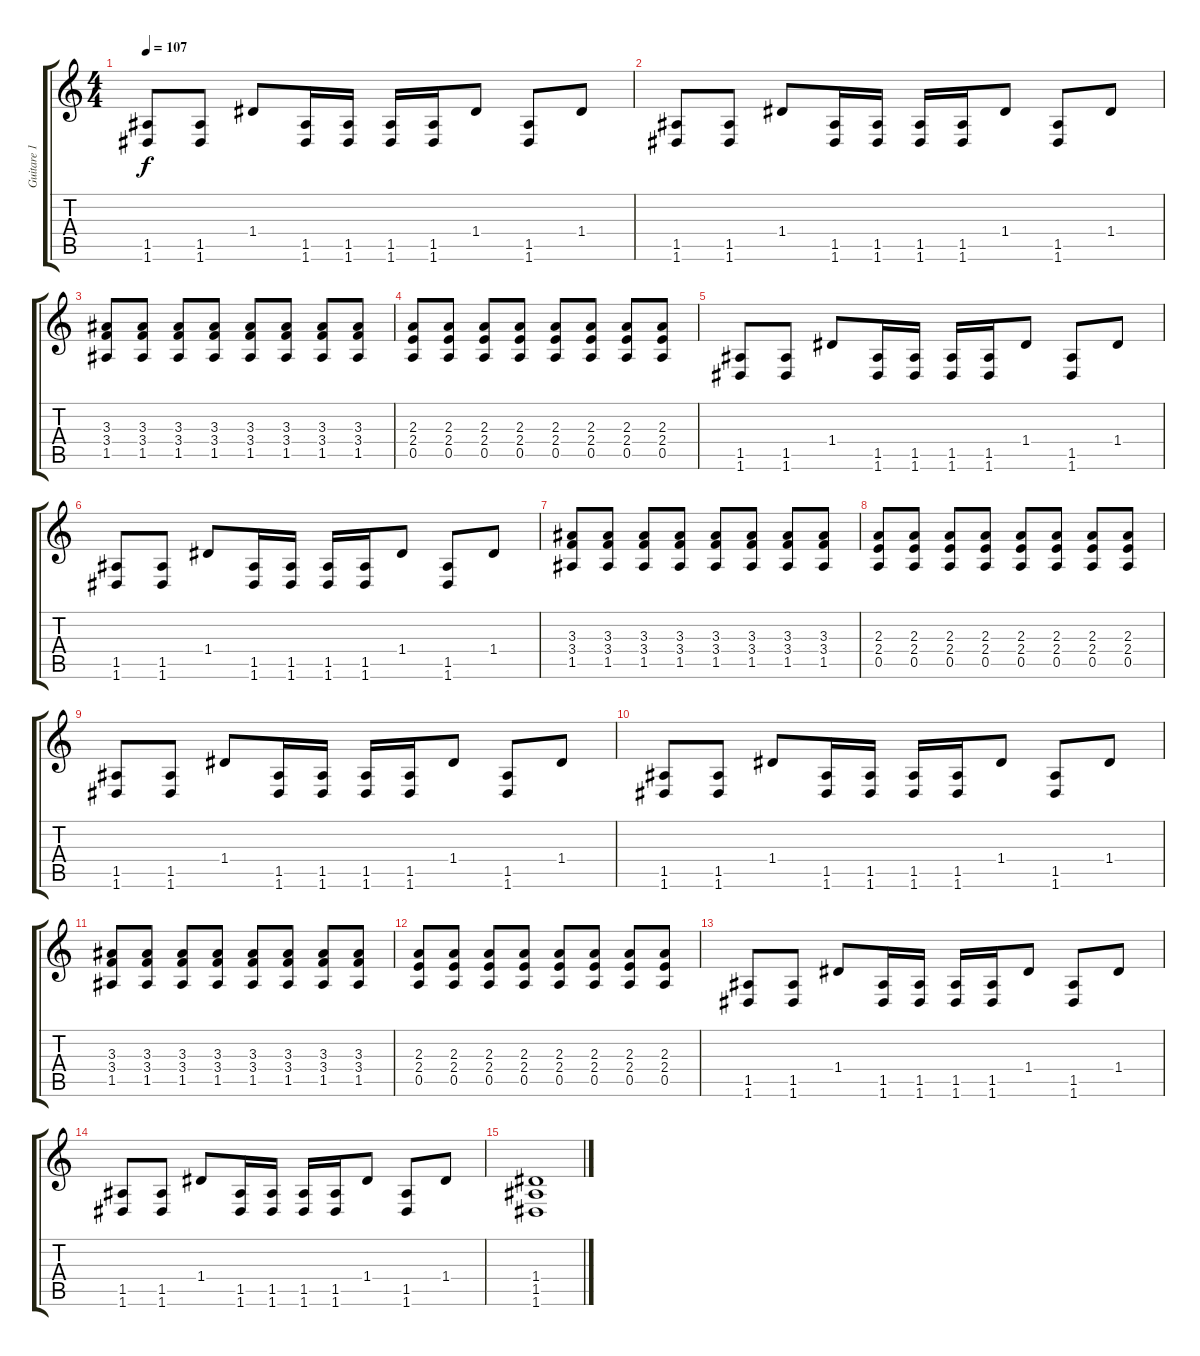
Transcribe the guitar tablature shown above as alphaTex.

\track ("Guitare 1" "Guitare 1") {instrument distortionguitar}
\staff {score tabs}
\tuning (E4 B3 G3 D3 A2 D2) {hide}
\ts (4 4)
\tempo 107
\clef g2
\ks c
(1.5 1.6).8{dy f} (1.5 1.6).8 1.4.8 (1.5 1.6).16 (1.5 1.6).16 (1.5 1.6).16 (1.5 1.6).16 1.4.8 (1.5 1.6).8 1.4.8 |
(1.5 1.6).8 (1.5 1.6).8 1.4.8 (1.5 1.6).16 (1.5 1.6).16 (1.5 1.6).16 (1.5 1.6).16 1.4.8 (1.5 1.6).8 1.4.8 |
(3.3 3.4 1.5).8 (3.3 3.4 1.5).8 (3.3 3.4 1.5).8 (3.3 3.4 1.5).8 (3.3 3.4 1.5).8 (3.3 3.4 1.5).8 (3.3 3.4 1.5).8 (3.3 3.4 1.5).8 |
(2.3 2.4 0.5).8 (2.3 2.4 0.5).8 (2.3 2.4 0.5).8 (2.3 2.4 0.5).8 (2.3 2.4 0.5).8 (2.3 2.4 0.5).8 (2.3 2.4 0.5).8 (2.3 2.4 0.5).8 |
(1.5 1.6).8 (1.5 1.6).8 1.4.8 (1.5 1.6).16 (1.5 1.6).16 (1.5 1.6).16 (1.5 1.6).16 1.4.8 (1.5 1.6).8 1.4.8 |
(1.5 1.6).8 (1.5 1.6).8 1.4.8 (1.5 1.6).16 (1.5 1.6).16 (1.5 1.6).16 (1.5 1.6).16 1.4.8 (1.5 1.6).8 1.4.8 |
(3.3 3.4 1.5).8 (3.3 3.4 1.5).8 (3.3 3.4 1.5).8 (3.3 3.4 1.5).8 (3.3 3.4 1.5).8 (3.3 3.4 1.5).8 (3.3 3.4 1.5).8 (3.3 3.4 1.5).8 |
(2.3 2.4 0.5).8 (2.3 2.4 0.5).8 (2.3 2.4 0.5).8 (2.3 2.4 0.5).8 (2.3 2.4 0.5).8 (2.3 2.4 0.5).8 (2.3 2.4 0.5).8 (2.3 2.4 0.5).8 |
(1.5 1.6).8 (1.5 1.6).8 1.4.8 (1.5 1.6).16 (1.5 1.6).16 (1.5 1.6).16 (1.5 1.6).16 1.4.8 (1.5 1.6).8 1.4.8 |
(1.5 1.6).8 (1.5 1.6).8 1.4.8 (1.5 1.6).16 (1.5 1.6).16 (1.5 1.6).16 (1.5 1.6).16 1.4.8 (1.5 1.6).8 1.4.8 |
(3.3 3.4 1.5).8 (3.3 3.4 1.5).8 (3.3 3.4 1.5).8 (3.3 3.4 1.5).8 (3.3 3.4 1.5).8 (3.3 3.4 1.5).8 (3.3 3.4 1.5).8 (3.3 3.4 1.5).8 |
(2.3 2.4 0.5).8 (2.3 2.4 0.5).8 (2.3 2.4 0.5).8 (2.3 2.4 0.5).8 (2.3 2.4 0.5).8 (2.3 2.4 0.5).8 (2.3 2.4 0.5).8 (2.3 2.4 0.5).8 |
(1.5 1.6).8 (1.5 1.6).8 1.4.8 (1.5 1.6).16 (1.5 1.6).16 (1.5 1.6).16 (1.5 1.6).16 1.4.8 (1.5 1.6).8 1.4.8 |
(1.5 1.6).8 (1.5 1.6).8 1.4.8 (1.5 1.6).16 (1.5 1.6).16 (1.5 1.6).16 (1.5 1.6).16 1.4.8 (1.5 1.6).8 1.4.8 |
(1.4 1.5 1.6).1
